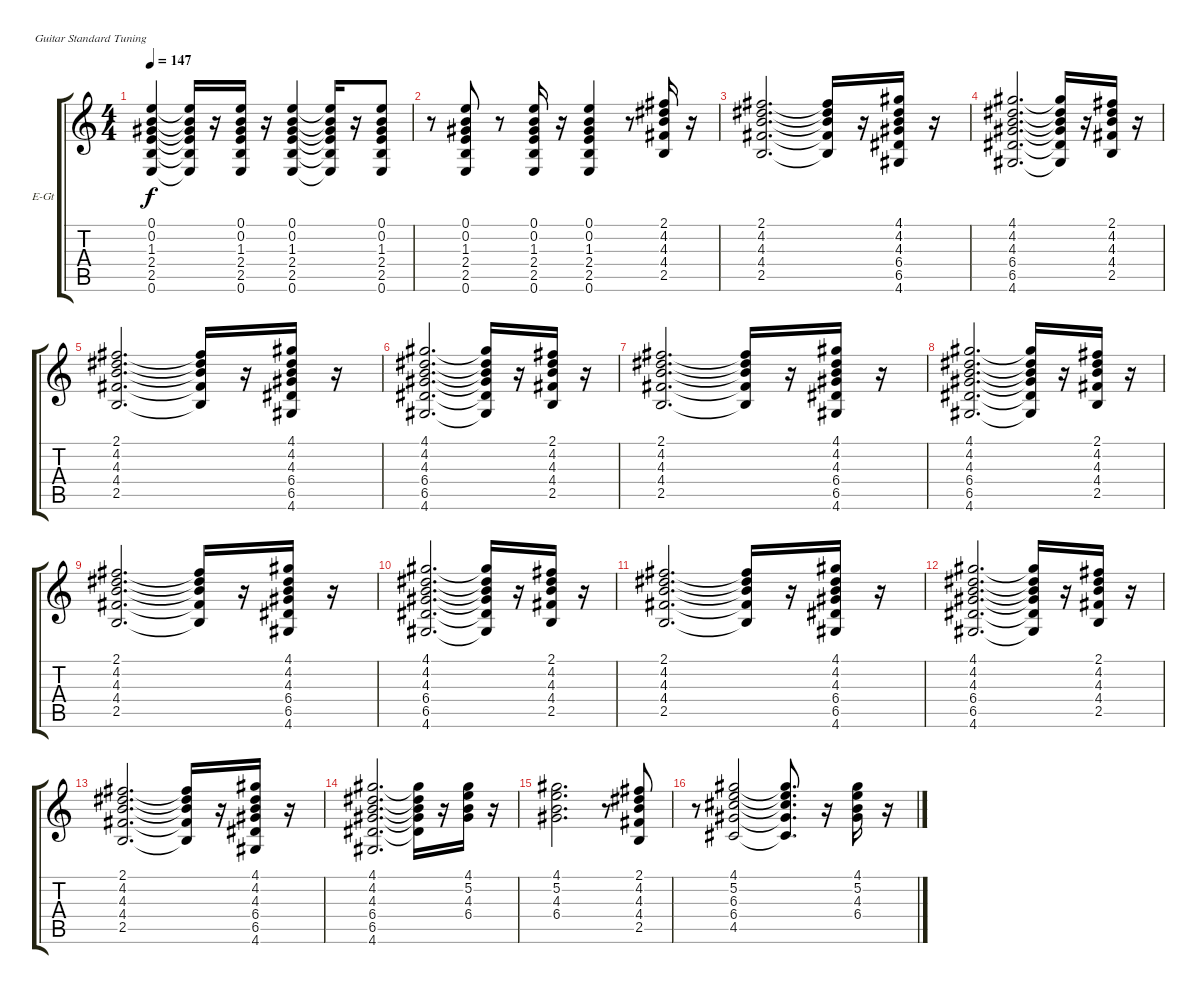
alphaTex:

\bracketExtendMode groupsimilarinstruments
\firstSystemTrackNameOrientation horizontal
\otherSystemsTrackNameOrientation horizontal
\track ("Guitar 2" "E-Gt") {instrument overdrivenguitar}
\staff {score tabs}
\tuning (E4 B3 G3 D3 A2 E2)
\ts (4 4)
\tempo 147
\clef g2
\ks c
(0.1 0.2 1.3 2.4 2.5 0.6).4{dy f} (0.1{t} 0.2{t} 1.3{t} 2.4{t} 2.5{t} 0.6{t}).16 r.16 (0.1 0.2 1.3 2.4 2.5 0.6).16 r.16 (0.1 0.2 1.3 2.4 2.5 0.6).4 (0.1{t} 0.2{t} 1.3{t} 2.4{t} 2.5{t} 0.6{t}).16 r.16 (0.1 0.2 1.3 2.4 2.5 0.6).8 |
r.8 (0.1 0.2 1.3 2.4 2.5 0.6).8 r.8 (0.1 0.2 1.3 2.4 2.5 0.6).16 r.16 (0.1 0.2 1.3 2.4 2.5 0.6).4 r.8 (2.1 4.2 4.3 4.4 2.5).16 r.16 |
(2.1 4.2 4.3 4.4 2.5).2{d} (2.1{t} 4.2{t} 4.3{t} 4.4{t} 2.5{t}).16 r.16 (4.1 4.2 4.3 6.4 6.5 4.6).16 r.16 |
(4.1 4.2 4.3 6.4 6.5 4.6).2{d} (4.1{t} 4.2{t} 4.3{t} 6.4{t} 6.5{t} 4.6{t}).16 r.16 (2.1 4.2 4.3 4.4 2.5).16 r.16 |
(2.1 4.2 4.3 4.4 2.5).2{d} (2.1{t} 4.2{t} 4.3{t} 4.4{t} 2.5{t}).16 r.16 (4.1 4.2 4.3 6.4 6.5 4.6).16 r.16 |
(4.1 4.2 4.3 6.4 6.5 4.6).2{d} (4.1{t} 4.2{t} 4.3{t} 6.4{t} 6.5{t} 4.6{t}).16 r.16 (2.1 4.2 4.3 4.4 2.5).16 r.16 |
(2.1 4.2 4.3 4.4 2.5).2{d} (2.1{t} 4.2{t} 4.3{t} 4.4{t} 2.5{t}).16 r.16 (4.1 4.2 4.3 6.4 6.5 4.6).16 r.16 |
(4.1 4.2 4.3 6.4 6.5 4.6).2{d} (4.1{t} 4.2{t} 4.3{t} 6.4{t} 6.5{t} 4.6{t}).16 r.16 (2.1 4.2 4.3 4.4 2.5).16 r.16 |
(2.1 4.2 4.3 4.4 2.5).2{d} (2.1{t} 4.2{t} 4.3{t} 4.4{t} 2.5{t}).16 r.16 (4.1 4.2 4.3 6.4 6.5 4.6).16 r.16 |
(4.1 4.2 4.3 6.4 6.5 4.6).2{d} (4.1{t} 4.2{t} 4.3{t} 6.4{t} 6.5{t} 4.6{t}).16 r.16 (2.1 4.2 4.3 4.4 2.5).16 r.16 |
(2.1 4.2 4.3 4.4 2.5).2{d} (2.1{t} 4.2{t} 4.3{t} 4.4{t} 2.5{t}).16 r.16 (4.1 4.2 4.3 6.4 6.5 4.6).16 r.16 |
(4.1 4.2 4.3 6.4 6.5 4.6).2{d} (4.1{t} 4.2{t} 4.3{t} 6.4{t} 6.5{t} 4.6{t}).16 r.16 (2.1 4.2 4.3 4.4 2.5).16 r.16 |
(2.1 4.2 4.3 4.4 2.5).2{d} (2.1{t} 4.2{t} 4.3{t} 4.4{t} 2.5{t}).16 r.16 (4.1 4.2 4.3 6.4 6.5 4.6).16 r.16 |
(4.1 4.2 4.3 6.4 6.5 4.6).2{d} (4.1{t} 4.2{t} 4.3{t} 6.4{t} 6.5{t}).16 r.16 (4.1 5.2 4.3 6.4).16 r.16 |
(4.1 5.2 4.3 6.4).2{d} r.8 (2.1 4.2 4.3 4.4 2.5).8 |
r.8 (4.1 5.2 6.3 6.4 4.5).2 (4.1{t} 5.2{t} 6.3{t} 6.4{t} 4.5{t}).8{d} r.16 (4.1 5.2 4.3 6.4).16 r.16
